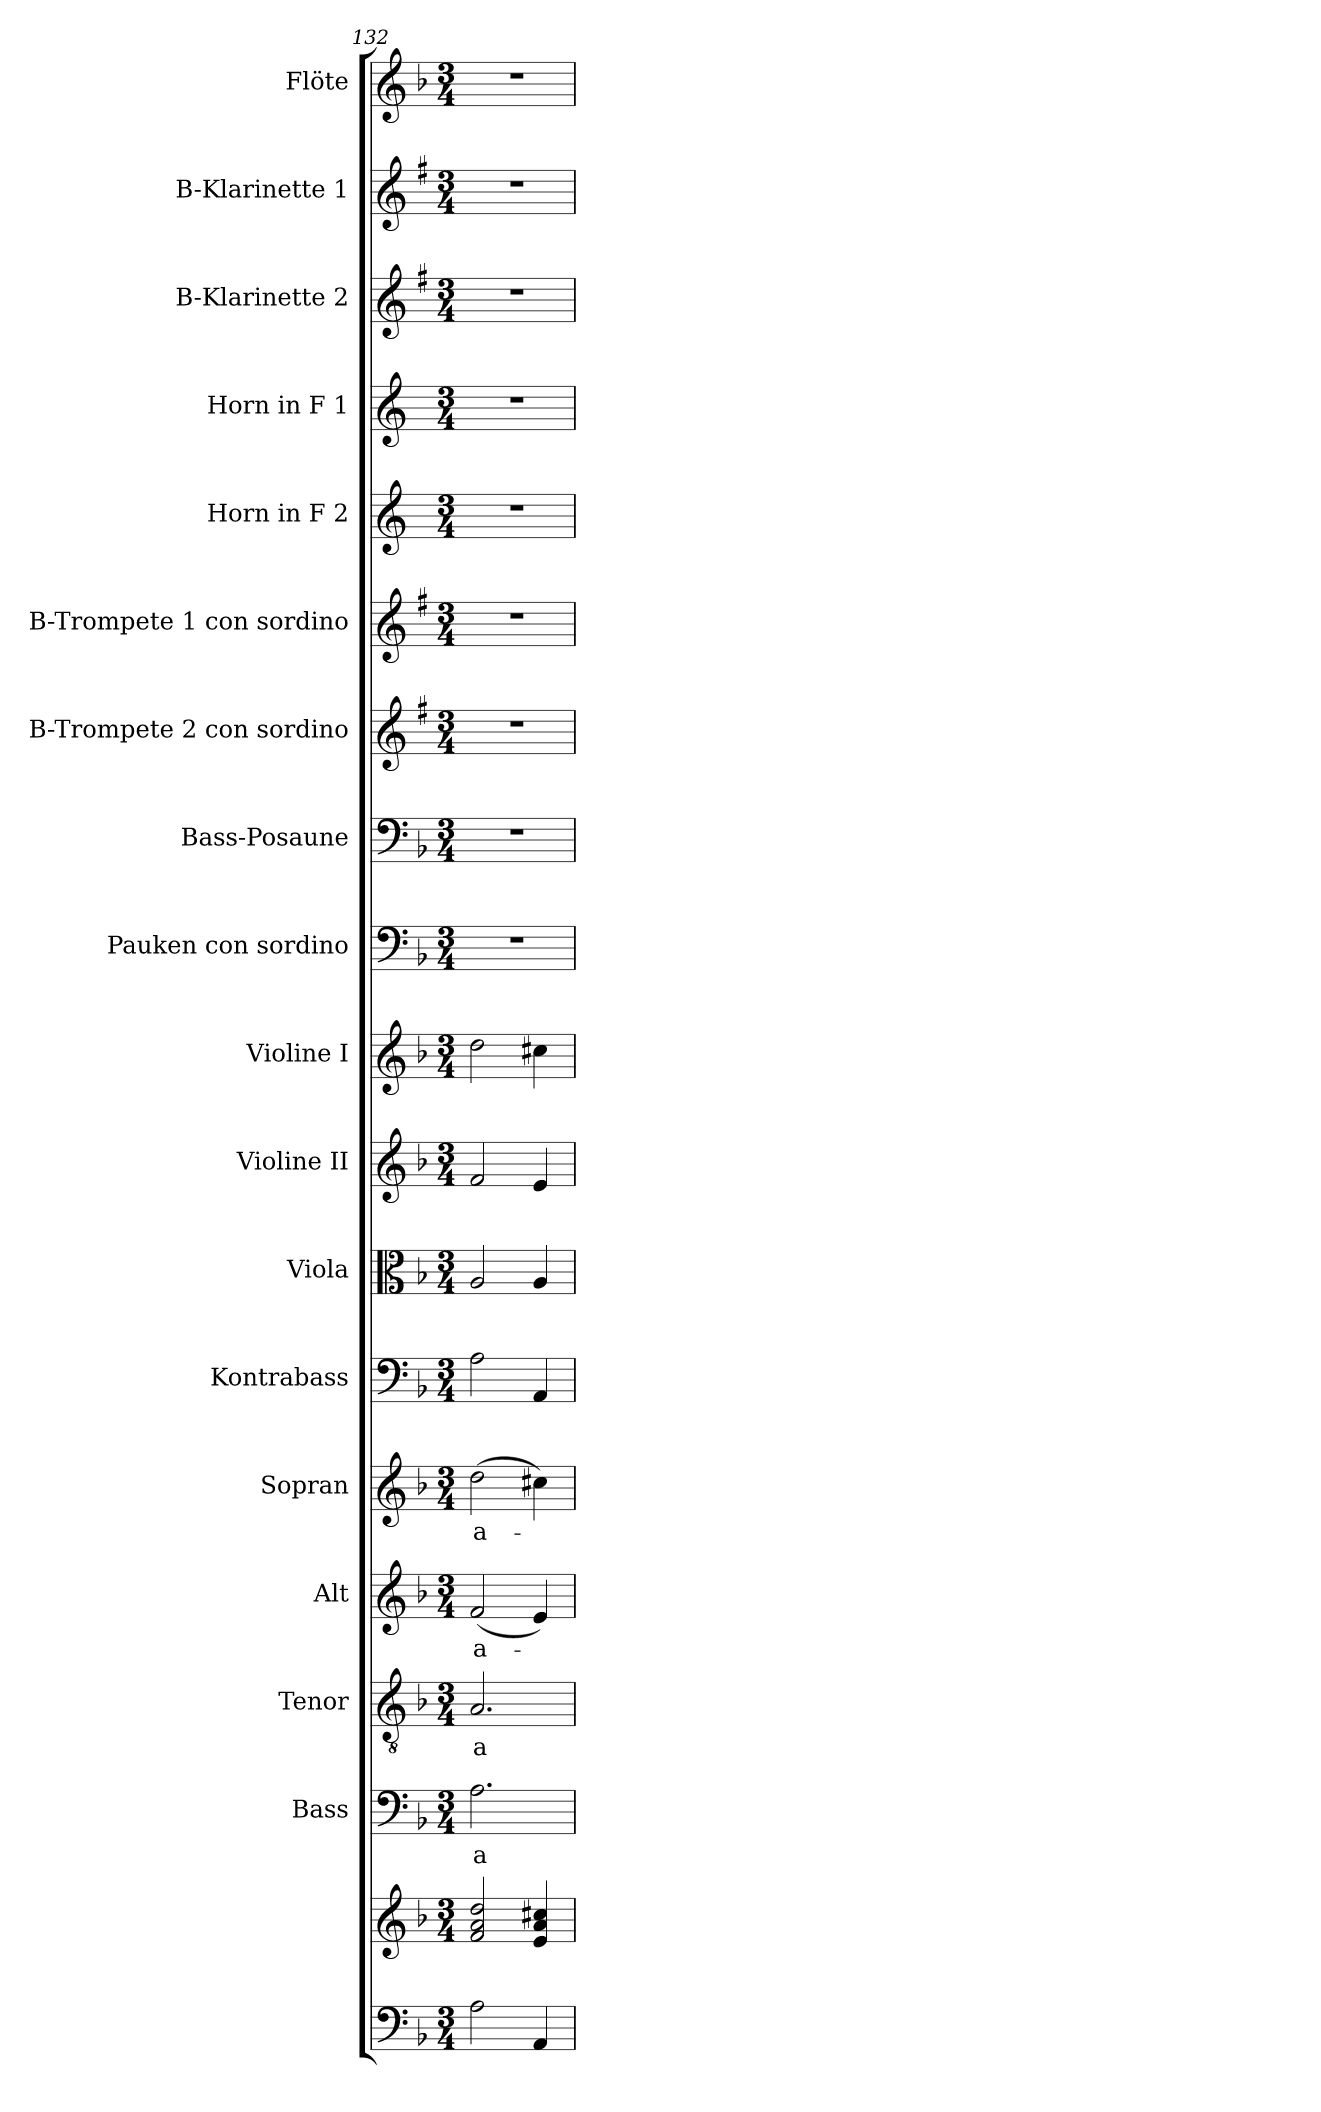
**kern	**kern	**kern	**text	**kern	**text	**kern	**text	**kern	**text	**kern	**kern	**kern	**kern	**kern	**kern	**kern	**kern	**kern	**kern	**kern	**kern	**kern
*part18	*part18	*part17	*part17	*part16	*part16	*part15	*part15	*part14	*part14	*part13	*part12	*part11	*part10	*part9	*part8	*part7	*part6	*part5	*part4	*part3	*part2	*part1
*staff19	*staff18	*staff17	*staff17	*staff16	*staff16	*staff15	*staff15	*staff14	*staff14	*staff13	*staff12	*staff11	*staff10	*staff9	*staff8	*staff7	*staff6	*staff5	*staff4	*staff3	*staff2	*staff1
*	*	*I"Bass	*	*I"Tenor	*	*I"Alt	*	*I"Sopran	*	*I"Kontrabass	*I"Viola	*I"Violine II	*I"Violine I	*I"Pauken con sordino	*I"Bass-Posaune	*I"B-Trompete 2 con sordino	*I"B-Trompete 1 con sordino	*I"Horn in F 2	*I"Horn in F 1	*I"B-Klarinette 2	*I"B-Klarinette 1	*I"Flöte
*	*	*I'B.	*	*I'T.	*	*I'A.	*	*I'S.	*	*I'Kb.	*I'Vla.	*I'Vl. II	*I'Vl. I	*I'Pk.	*I'B. Pos.	*I'B Trp. 2	*I'B Trp. 1	*	*	*I'B Kl. 2	*I'B Kl. 1	*I'Fl.
*clefF4	*clefG2	*clefF4	*	*clefGv2	*	*clefG2	*	*clefG2	*	*clefF4	*clefC3	*clefG2	*clefG2	*clefF4	*clefF4	*clefG2	*clefG2	*clefG2	*clefG2	*clefG2	*clefG2	*clefG2
*	*	*	*	*	*	*	*	*	*	*ITrd7c12	*	*	*	*	*	*ITrd1c2	*ITrd1c2	*ITrd4c7	*ITrd4c7	*ITrd1c2	*ITrd1c2	*
*k[b-]	*k[b-]	*k[b-]	*	*k[b-]	*	*k[b-]	*	*k[b-]	*	*k[b-]	*k[b-]	*k[b-]	*k[b-]	*k[b-]	*k[b-]	*k[b-]	*k[b-]	*k[b-]	*k[b-]	*k[b-]	*k[b-]	*k[b-]
*F:	*F:	*F:	*	*F:	*	*F:	*	*F:	*	*F:	*F:	*F:	*F:	*F:	*F:	*F:	*F:	*F:	*F:	*F:	*F:	*F:
*M3/4	*M3/4	*M3/4	*	*M3/4	*	*M3/4	*	*M3/4	*	*M3/4	*M3/4	*M3/4	*M3/4	*M3/4	*M3/4	*M3/4	*M3/4	*M3/4	*M3/4	*M3/4	*M3/4	*M3/4
=132	=132	=132	=132	=132	=132	=132	=132	=132	=132	=132	=132	=132	=132	=132	=132	=132	=132	=132	=132	=132	=132	=132
!	!	!	!LO:LY:b	!	!LO:LY:b	!	!LO:LY:b	!	!LO:LY:b	!	!	!	!	!	!	!	!	!	!	!	!	!
2A\	2f/ 2a/ 2dd/	2.A\	a-	2.A/	a-	(<2f/	a-	(>2dd\	a-	2AA\	2A/	2f/	2dd\	2.r	2.r	2.r	2.r	2.r	2.r	2.r	2.r	2.r
4AA/	4e/ 4a/ 4cc#X/	.	.	.	.	4e/)	.	4cc#X\)	.	4AAA/	4A/	4e/	4cc#X\	.	.	.	.	.	.	.	.	.
=	=	=	=	=	=	=	=	=	=	=	=	=	=	=	=	=	=	=	=	=	=	=
*-	*-	*-	*-	*-	*-	*-	*-	*-	*-	*-	*-	*-	*-	*-	*-	*-	*-	*-	*-	*-	*-	*-
